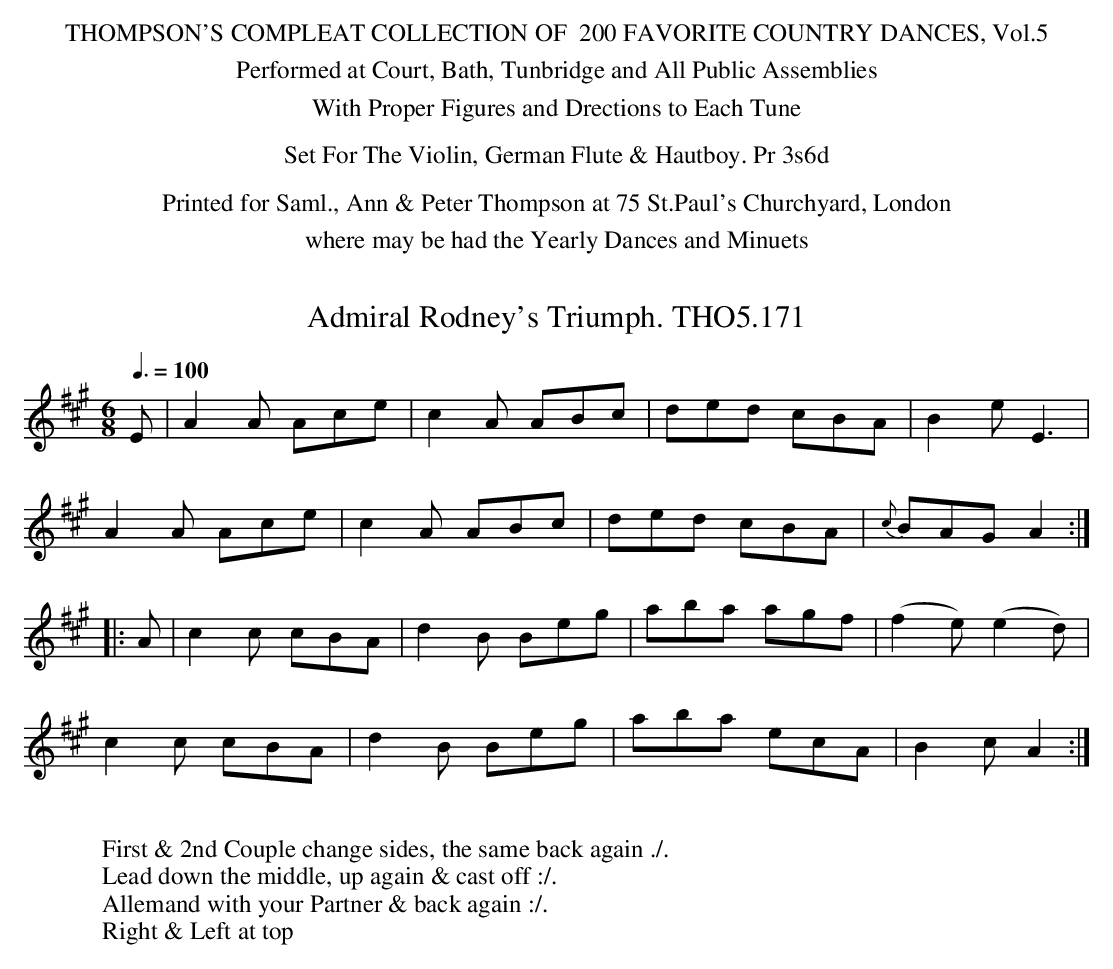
X:1
T:Admiral Rodney's Triumph. THO5.171
M:6/8
L:1/8
Q:3/8=100
K:A
E|A2A Ace|c2A ABc|ded cBA|B2e E3|
A2A Ace|c2A ABc|ded cBA|{c}BAG A2:|
|:A|c2c cBA|d2B Beg|aba agf|(f2e) (e2d)|
c2c cBA|d2B Beg|aba ecA|B2c A2:|
W:
W:First & 2nd Couple change sides, the same back again ./.
W:Lead down the middle, up again & cast off :/.
W:Allemand with your Partner & back again :/.
W:Right & Left at top
